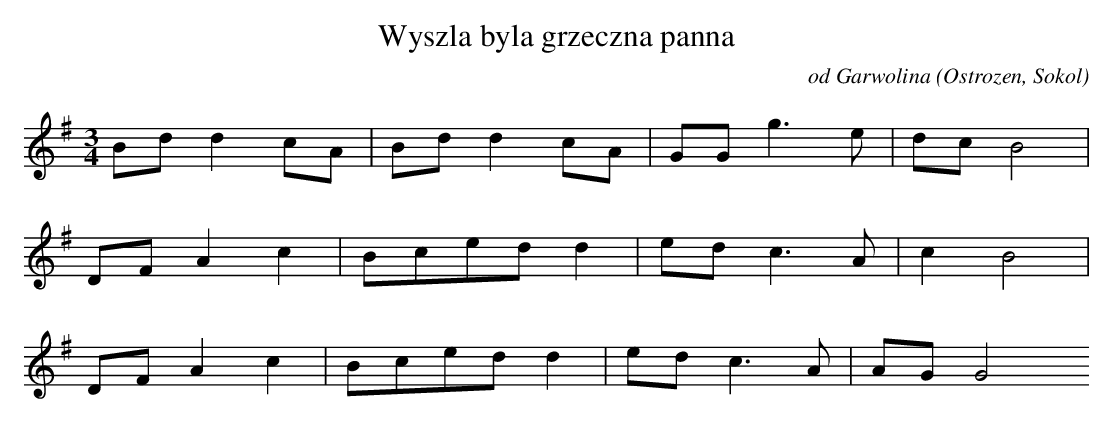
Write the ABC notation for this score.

X:1
T: Wyszla byla grzeczna panna
O: od Garwolina (Ostrozen, Sokol)
M: 3/4
L: 1/8
K: G
Bdd2cA | Bdd2cA | GGg3e | dcB4 |
DFA2c2 | Bcedd2 | edc3A | c2B4 |
DFA2c2 | Bcedd2 | edc3A | AGG4
